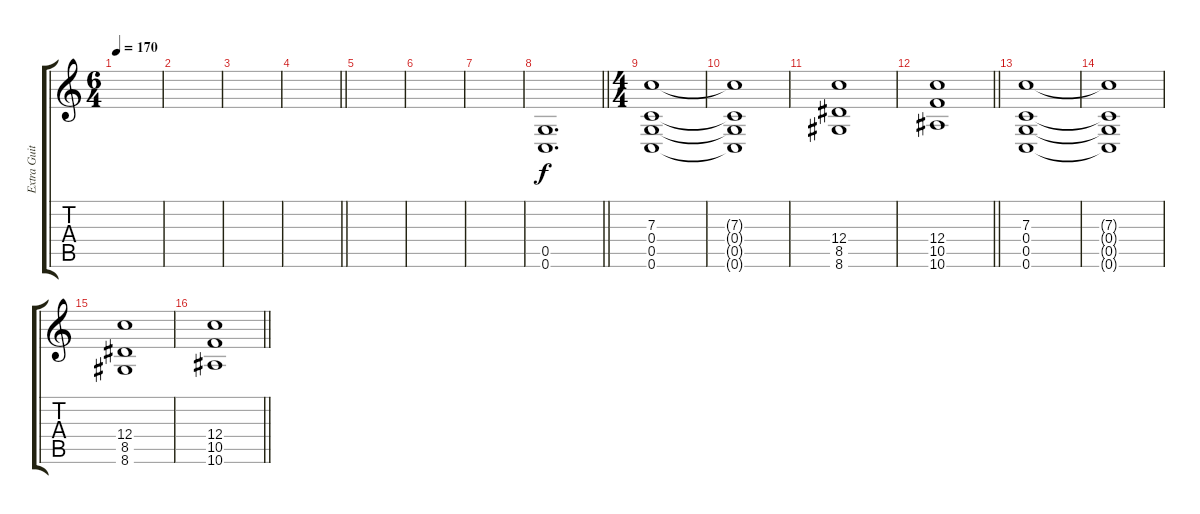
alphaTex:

\track ("Extra Guitar" "Extra Guit") {instrument distortionguitar}
\staff {score tabs}
\tuning (D4 A3 F3 C3 G2 C2) {hide}
\ts (6 4)
\tempo 170
\clef g2
\ks c
|
|
|
\barLineRight lightlight
|
|
|
|
\barLineRight lightlight
(0.5 0.6).1{d dy f volume 12} |
\ts (4 4)
(7.3 0.4 0.5 0.6).1{volume 13} |
(7.3{t} 0.4{t} 0.5{t} 0.6{t}).1 |
(12.4 8.5 8.6).1 |
\barLineRight lightlight
(12.4 10.5 10.6).1 |
(7.3 0.4 0.5 0.6).1 |
(7.3{t} 0.4{t} 0.5{t} 0.6{t}).1 |
(12.4 8.5 8.6).1 |
\barLineRight lightlight
(12.4 10.5 10.6).1
